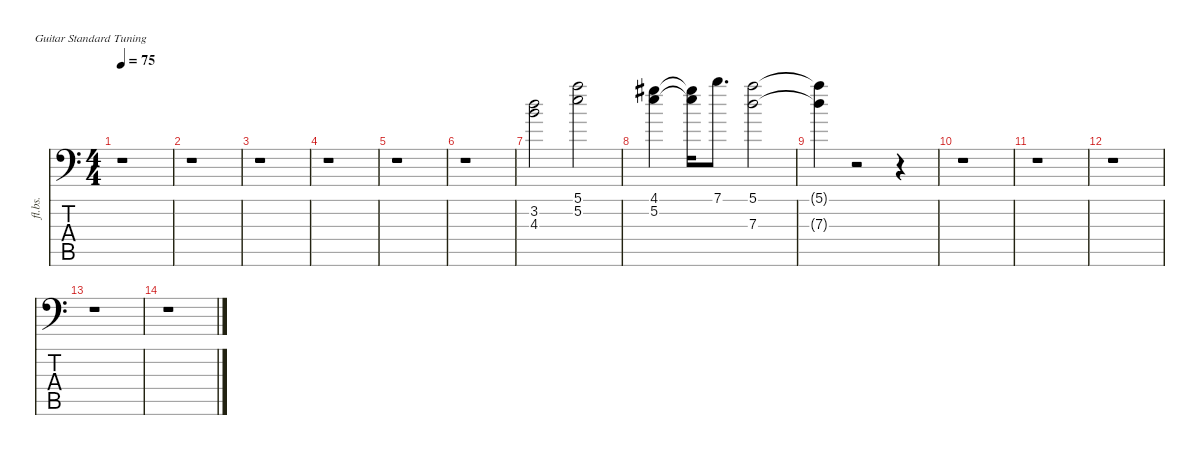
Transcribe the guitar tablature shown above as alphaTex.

\defaultSystemsLayout 4
\hideDynamics
\bracketExtendMode nobrackets
\otherSystemsTrackNameOrientation horizontal
\track ("Keyboards III" "fl.bs.") {instrument fretlessbass}
\staff {score tabs}
\tuning (E4 B3 G3 D3 A2 E2)
\ts (4 4)
\tempo 75
\clef f4
\ks c
r.1{dy f} |
r.1 |
r.1 |
r.1 |
r.1 |
r.1 |
(3.2 4.3).2 (5.1 5.2).2 |
(4.1{acc #} 5.2).4{dy ff} (4.1{t acc #} 5.2{t}).16{dy f} 7.1.8{d dy ff} (5.1 7.3).2{dy f} |
(5.1{t} 7.3{t}).4 r.2 r.4 |
r.1 |
r.1 |
r.1 |
r.1 |
r.1
